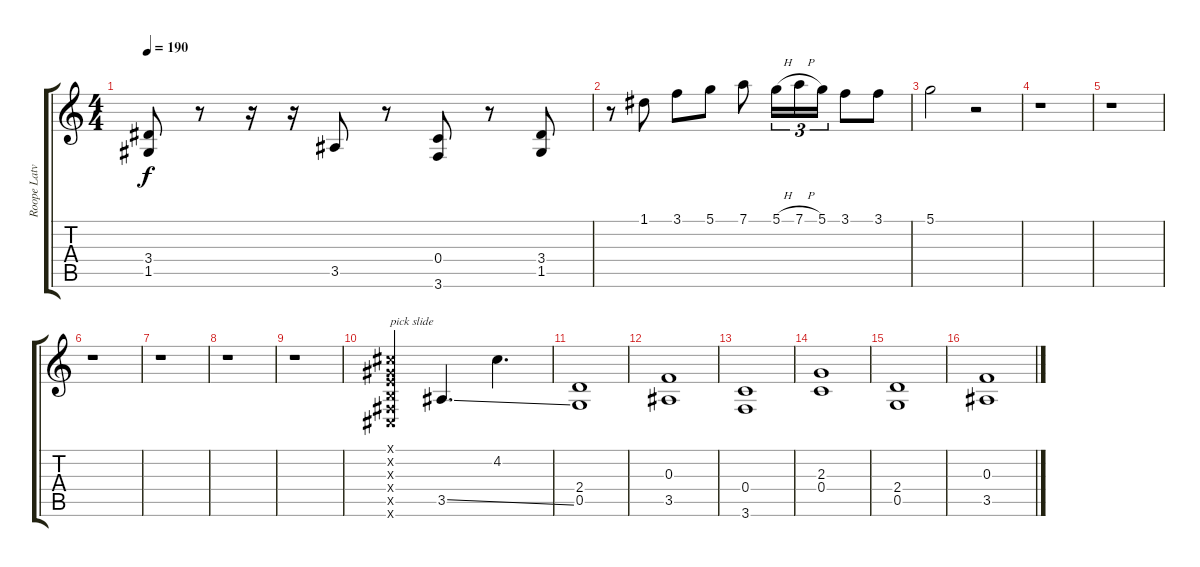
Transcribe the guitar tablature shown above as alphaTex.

\track ("Roope Latvala" "Roope Latv") {instrument overdrivenguitar}
\staff {score tabs}
\tuning (D4 A3 F3 C3 G2 D2) {hide}
\ts (4 4)
\tempo 190
\clef g2
\ks c
(3.4 1.5).8{dy f} r.8 r.16 r.16 3.5.8 r.8 (0.4 3.6).8 r.8 (3.4 1.5).8 |
r.8 1.1.8 3.1.8 5.1.8 7.1.8 5.1{h}.16{tu (3 2)} 7.1{h}.16{tu (3 2)} 5.1.16{tu (3 2)} 3.1.8 3.1.8 |
5.1.2 r.2 |
r.1 |
r.1 |
r.1 |
r.1 |
r.1 |
r.1 |
(-1.1{x} -1.2{x} -1.3{x} -1.4{x} -1.5{x} -1.6{x}).4{txt "pick slide"} 3.5{ss}.4{d} 4.2.4{d} |
(2.4 0.5).1 |
(0.3 3.5).1 |
(0.4 3.6).1 |
(2.3 0.4).1 |
(2.4 0.5).1 |
(0.3 3.5).1
